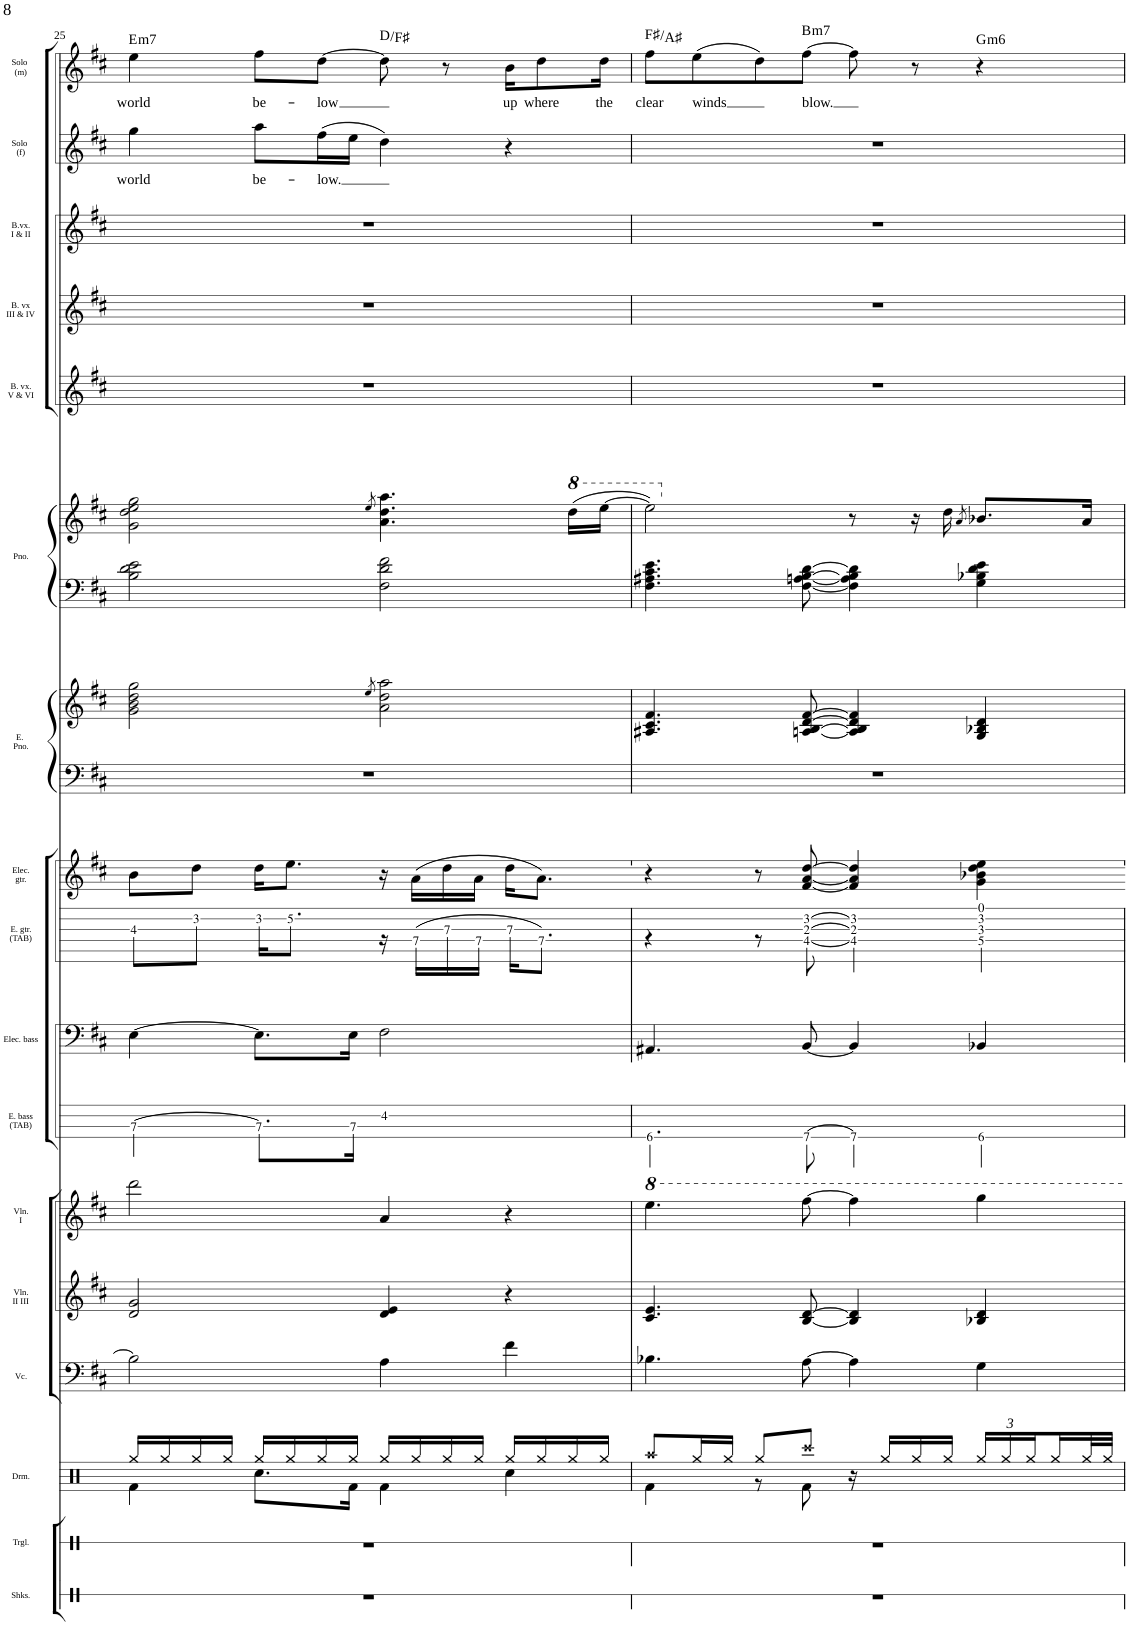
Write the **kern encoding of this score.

**kern	**kern	**kern	**kern	**kern	**kern	**kern	**kern	**kern	**kern	**kern	**kern	**kern	**kern	**kern	**kern	**kern	**kern	**text	**kern	**text	**harte
*part17	*part16	*part15	*part14	*part13	*part12	*part11	*part10	*part9	*part8	*part7	*part7	*part6	*part6	*part5	*part4	*part3	*part2	*part2	*part1	*part1	*part1
*staff19	*staff18	*staff17	*staff16	*staff15	*staff14	*staff13	*staff12	*staff11	*staff10	*staff9	*staff8	*staff7	*staff6	*staff5	*staff4	*staff3	*staff2	*staff2	*staff1	*staff1	*
*I"Shakers	*I"Triangle	*I"Drums	*I"Cello	*I"Violin II III	*I"Violin I	*I"E. bass (TAB)	*I"E. bass	*I"E. gtr. (TAB)	*I"Electric  guitar	*I"Electric  Piano	*	*I"Piano	*	*I"Back. voc. V &amp; VI	*I"Back. voc. III &amp; IV	*I"Back. voc. I &amp; II	*I"Solo   (f)	*	*I"Solo   (m)	*	*
*I'Shks.	*I'Trgl.	*I'Drm.	*	*I'Vln. II III	*I'Vln. I	*I'E. bass  (TAB)	*	*I'E. gtr. (TAB)	*I'Elec. gtr.	*I'E.   Pno.	*	*I'Pno.	*	*	*	*	*I'Solo   (f)	*	*I'Solo   (m)	*	*
!!LO:PB:g=z
*clefX	*clefX	*clefX	*clefF4	*clefG2	*clefG2	*	*clefF4	*	*clefG2	*clefF4	*clefG2	*clefF4	*clefG2	*clefG2	*clefG2	*clefG2	*clefG2	*	*clefG2	*	*
*	*	*	*	*	*	*	*Trd7c12	*	*Trd7c12	*	*	*	*	*	*	*	*Trd5c9	*	*Trd8c14	*	*
*k[f#c#]	*k[f#c#]	*k[f#c#]	*k[f#c#]	*k[f#c#]	*k[f#c#]	*k[f#c#]	*k[f#c#]	*k[f#c#]	*k[f#c#]	*k[f#c#]	*k[f#c#]	*k[f#c#]	*k[f#c#]	*k[f#c#]	*k[f#c#]	*k[f#c#]	*k[f#c#]	*	*k[f#c#]	*	*
*D:	*D:	*D:	*D:	*D:	*D:	*D:	*D:	*D:	*D:	*D:	*D:	*D:	*D:	*D:	*D:	*D:	*D:	*	*D:	*	*
*M4/4	*M4/4	*M4/4	*M4/4	*M4/4	*M4/4	*	*M4/4	*	*M4/4	*M4/4	*M4/4	*M4/4	*M4/4	*M4/4	*M4/4	*M4/4	*M4/4	*	*M4/4	*	*
=25	=25	=25	=25	=25	=25	=25	=25	=25	=25	=25	=25	=25	=25	=25	=25	=25	=25	=25	=25	=25	=25
*	*	*^	*	*	*	*	*	*	*	*	*	*	*	*	*	*	*	*	*	*	*
!	!	!	!	!	!	!	!	!	!	!	!	!	!	!	!	!	!	!	!LO:LY:b	!	!LO:LY:b	!LO:H:kt=m7
1r	1r	16Rgg/LL	4Rf\	2B\]	2d/ 2g/	2ddd\	[4EE\	[4E\	8B\L	8b\L	1r	2g\ 2b\ 2dd\ 2gg\	2B\ 2d\ 2e\	2g\ 2dd\ 2ee\ 2gg\	1r	1r	1r	4gg\	world	4ee\	world	E:min7
.	.	16Rgg/	.	.	.	.	.	.	.	.	.	.	.	.	.	.	.	.	.	.	.	.
.	.	16Rgg/	.	.	.	.	.	.	8d\J	8dd\J	.	.	.	.	.	.	.	.	.	.	.	.
.	.	16Rgg/JJ	.	.	.	.	.	.	.	.	.	.	.	.	.	.	.	.	.	.	.	.
!	!	!	!	!	!	!	!	!	!	!	!	!	!	!	!	!	!	!	!LO:LY:b	!	!LO:LY:b	!
.	.	16Rgg/LL	8.Rcc\L	.	.	.	8.EE\L]	8.E\L]	16d\KL	16dd\KL	.	.	.	.	.	.	.	8aa\L	be-	8ff#\L	be-	.
.	.	16Rgg/	.	.	.	.	.	.	8.e\J	8.ee\J	.	.	.	.	.	.	.	.	.	.	.	.
!	!	!	!	!	!	!	!	!	!	!	!	!	!	!	!	!	!	!	!LO:LY:b	!	!LO:LY:b	!
.	.	16Rgg/	.	.	.	.	.	.	.	.	.	.	.	.	.	.	.	(16ff#\L	-low.	[8dd\J	-low	.
.	.	16Rgg/JJ	16Rf\Jk	.	.	.	16EE\Jk	16E\Jk	.	.	.	.	.	.	.	.	.	16ee\JJ	.	.	.	.
.	.	.	.	.	.	.	.	.	.	.	.	8qee/	.	8qee/	.	.	.	.	.	.	.	.
.	.	16Rgg/LL	4Rf\	4A\	4d/ 4e/	4a/	2FF#	2F#\	16r	16r	.	2a\ 2dd\ 2aa\	2F#\ 2d\ 2f#\	4.a\ 4.dd\ 4.aa\	.	.	.	4dd\)	.	8dd\]	.	D:maj/3
.	.	16Rgg/	.	.	.	.	.	.	(16A\LL	(16a\LL	.	.	.	.	.	.	.	.	.	.	.	.
.	.	16Rgg/	.	.	.	.	.	.	16d\	16dd\	.	.	.	.	.	.	.	.	.	8r	.	.
.	.	16Rgg/JJ	.	.	.	.	.	.	16A\JJ	16a\JJ	.	.	.	.	.	.	.	.	.	.	.	.
!	!	!	!	!	!	!	!	!	!	!	!	!	!	!	!	!	!	!	!	!	!LO:LY:b	!
.	.	16Rgg/LL	4Rcc\	4f#\	4r	4r	.	.	16d\KL	16dd\KL	.	.	.	.	.	.	.	4r	.	16b\KL	up	.
!	!	!	!	!	!	!	!	!	!	!	!	!	!	!	!	!	!	!	!	!	!LO:LY:b	!
.	.	16Rgg/	.	.	.	.	.	.	8.A\J)	8.a\J)	.	.	.	.	.	.	.	.	.	8dd\	where	.
*	*	*	*	*	*	*	*	*	*	*	*	*	*	*8va	*	*	*	*	*	*	*	*
.	.	16Rgg/	.	.	.	.	.	.	.	.	.	.	.	(16ddd\LL	.	.	.	.	.	.	.	.
!	!	!	!	!	!	!	!	!	!	!	!	!	!	!	!	!	!	!	!	!	!LO:LY:b	!
.	.	16Rgg/JJ	.	.	.	.	.	.	.	.	.	.	.	[16eee\JJ	.	.	.	.	.	16dd\Jk	the	.
=26	=26	=26	=26	=26	=26	=26	=26	=26	=26	=26	=26	=26	=26	=26	=26	=26	=26	=26	=26	=26	=26	=26
!	!	!	!	!	!	!	!	!	!	!	!	!	!	!	!	!	!	!	!	!	!LO:LY:b	!
1r	1r	8Raa/L	4Rf\	4.B-X\	4.c#/ 4.e/	4.eee\	4.BBB-\	4.AA#X/	4r	4r	1r	4.A#X/ 4.c#/ 4.f#/	4.F#\ 4.A#X\ 4.c#\ 4.e\	2eee\])	1r	1r	1r	1r	.	8ff#\L	clear	F#:maj/3
!	!	!	!	!	!	!	!	!	!	!	!	!	!	!	!	!	!	!	!	!	!LO:LY:b	!
.	.	16Rgg/L	.	.	.	.	.	.	.	.	.	.	.	.	.	.	.	.	.	(8ee\	winds	.
.	.	16Rgg/JJ	.	.	.	.	.	.	.	.	.	.	.	.	.	.	.	.	.	.	.	.
.	.	8Rgg/L	8r	.	.	.	.	.	8r	8r	.	.	.	.	.	.	.	.	.	8dd\)	.	.
!	!	!	!	!	!	!	!	!	!	!	!	!	!	!	!	!	!	!	!	!	!LO:LY:b	!LO:H:kt=m7
.	.	8Rccc/J	8Rf\	[8A\	[8B/ [8d/	[8fff#\	[8BBB\	[8BB/	[8F#\ [8A\ [8d\	[8f#/ [8a/ [8dd/	.	[8An/ [8B/ [8d/ [8f#/	[8F#\ [8An\ [8B\ [8d\	.	.	.	.	.	.	[8ff#\J	blow.	B:min7
*	*	*	*	*	*	*	*	*	*	*	*	*	*	*X8va	*	*	*	*	*	*	*	*
.	.	16r	2ryy	4A\]	4B/] 4d/]	4fff#\]	4BBB\]	4BB/]	4F#\] 4A\] 4d\]	4f#/] 4a/] 4dd/]	.	4A/] 4B/] 4d/] 4f#/]	4F#\] 4A\] 4B\] 4d\]	8r	.	.	.	.	.	8ff#\]	.	.
.	.	16Rgg/LL	.	.	.	.	.	.	.	.	.	.	.	.	.	.	.	.	.	.	.	.
.	.	16Rgg/	.	.	.	.	.	.	.	.	.	.	.	16r	.	.	.	.	.	8r	.	.
.	.	16Rgg/JJ	.	.	.	.	.	.	.	.	.	.	.	16dd\	.	.	.	.	.	.	.	.
.	.	.	.	.	.	.	.	.	.	.	.	.	.	8qa/	.	.	.	.	.	.	.	.
*	*	*Xbrackettup	*	*	*	*	*	*	*	*	*	*	*	*	*	*	*	*	*	*	*	*
!	!	!	!	!	!	!	!	!	!	!	!	!	!	!	!	!	!	!	!	!	!	!LO:H:kt=m6
.	.	24Rgg/LL	.	4G\	4B-X/ 4d/	4ggg\	4BBB-\	4BB-X/	4G\ 4B-\ 4d\ 4e\	4g\ 4b-X\ 4dd\ 4ee\	.	4G/ 4B-X/ 4d/	4G\ 4B-X\ 4d\ 4e\	8.b-X/L	.	.	.	.	.	4r	.	G:min6
.	.	24Rgg/	.	.	.	.	.	.	.	.	.	.	.	.	.	.	.	.	.	.	.	.
.	.	24Rgg/	.	.	.	.	.	.	.	.	.	.	.	.	.	.	.	.	.	.	.	.
.	.	16Rgg/	.	.	.	.	.	.	.	.	.	.	.	.	.	.	.	.	.	.	.	.
.	.	32Rgg/L	.	.	.	.	.	.	.	.	.	.	.	16a/Jk	.	.	.	.	.	.	.	.
.	.	32Rgg/JJJ	.	.	.	.	.	.	.	.	.	.	.	.	.	.	.	.	.	.	.	.
*	*	*v	*v	*	*	*	*	*	*	*	*	*	*	*	*	*	*	*	*	*	*	*
=	=	=	=	=	=	=	=	=	=	=	=	=	=	=	=	=	=	=	=	=	=
*-	*-	*-	*-	*-	*-	*-	*-	*-	*-	*-	*-	*-	*-	*-	*-	*-	*-	*-	*-	*-	*-
